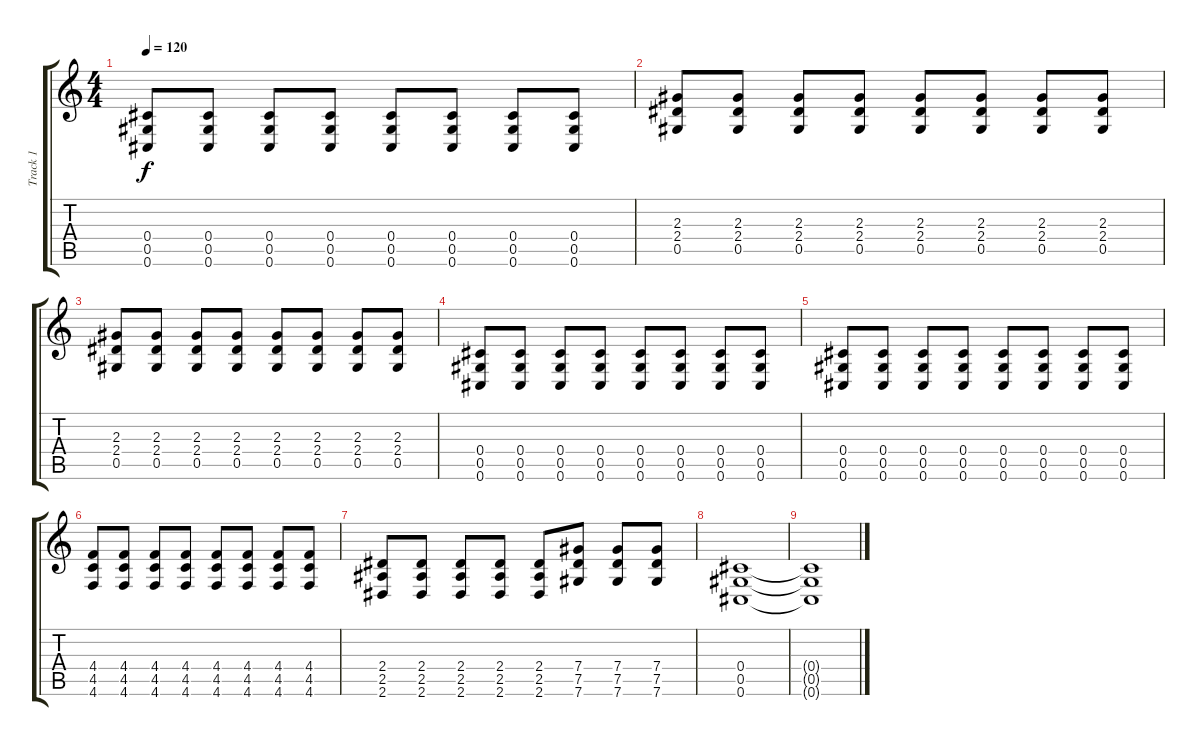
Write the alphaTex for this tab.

\track ("Track 1" "Track 1") {instrument overdrivenguitar}
\staff {score tabs}
\tuning (Eb4 Bb3 Gb3 Db3 Ab2 Db2) {hide}
\ts (4 4)
\tempo 120
\clef g2
\ks c
(0.4 0.5 0.6).8{dy f} (0.4 0.5 0.6).8 (0.4 0.5 0.6).8 (0.4 0.5 0.6).8 (0.4 0.5 0.6).8 (0.4 0.5 0.6).8 (0.4 0.5 0.6).8 (0.4 0.5 0.6).8 |
(2.3 2.4 0.5).8 (2.3 2.4 0.5).8 (2.3 2.4 0.5).8 (2.3 2.4 0.5).8 (2.3 2.4 0.5).8 (2.3 2.4 0.5).8 (2.3 2.4 0.5).8 (2.3 2.4 0.5).8 |
(2.3 2.4 0.5).8 (2.3 2.4 0.5).8 (2.3 2.4 0.5).8 (2.3 2.4 0.5).8 (2.3 2.4 0.5).8 (2.3 2.4 0.5).8 (2.3 2.4 0.5).8 (2.3 2.4 0.5).8 |
(0.4 0.5 0.6).8 (0.4 0.5 0.6).8 (0.4 0.5 0.6).8 (0.4 0.5 0.6).8 (0.4 0.5 0.6).8 (0.4 0.5 0.6).8 (0.4 0.5 0.6).8 (0.4 0.5 0.6).8 |
(0.4 0.5 0.6).8 (0.4 0.5 0.6).8 (0.4 0.5 0.6).8 (0.4 0.5 0.6).8 (0.4 0.5 0.6).8 (0.4 0.5 0.6).8 (0.4 0.5 0.6).8 (0.4 0.5 0.6).8 |
(4.4 4.5 4.6).8 (4.4 4.5 4.6).8 (4.4 4.5 4.6).8 (4.4 4.5 4.6).8 (4.4 4.5 4.6).8 (4.4 4.5 4.6).8 (4.4 4.5 4.6).8 (4.4 4.5 4.6).8 |
(2.4 2.5 2.6).8 (2.4 2.5 2.6).8 (2.4 2.5 2.6).8 (2.4 2.5 2.6).8 (2.4 2.5 2.6).8 (7.4 7.5 7.6).8 (7.4 7.5 7.6).8 (7.4 7.5 7.6).8 |
(0.4 0.5 0.6).1 |
(0.4{t} 0.5{t} 0.6{t}).1
